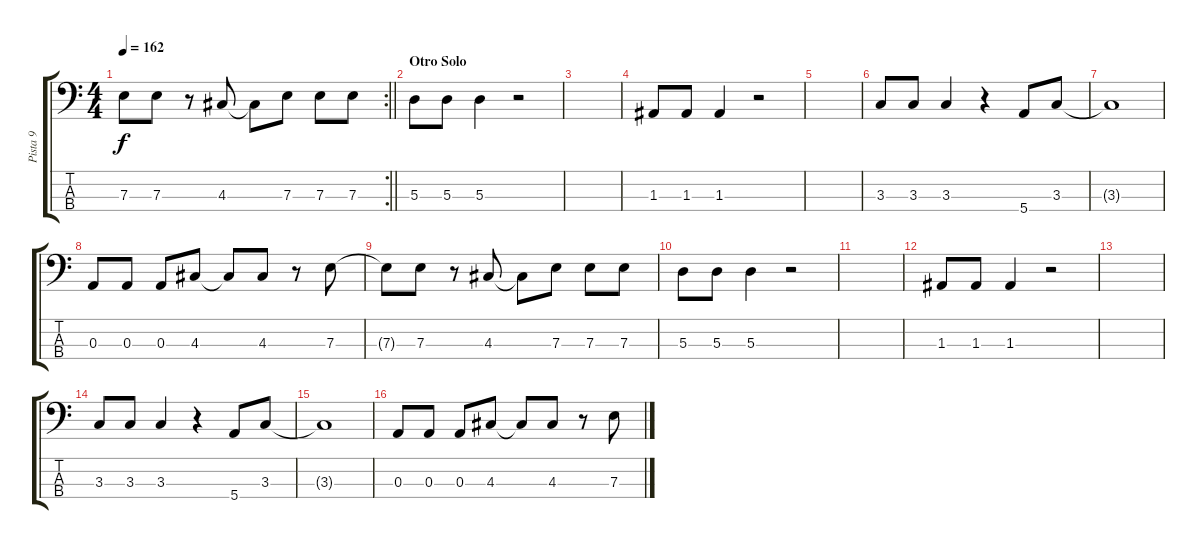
\track ("Pista 9" "Pista 9") {instrument electricbasspick}
\staff {score tabs}
\tuning (G2 D2 A1 E1) {hide}
\rc 2
\ts (4 4)
\tempo 162
\clef f4
\barLineRight lightlight
\ks c
7.3{t}.8{dy f} 7.3.8 r.8 4.3.8 4.3{t}.8 7.3.8 7.3.8 7.3.8 |
\section ("" "Otro Solo")
5.3.8 5.3.8 5.3.4 r.2 |
|
1.3.8 1.3.8 1.3.4 r.2 |
|
3.3.8 3.3.8 3.3.4 r.4 5.4.8 3.3.8 |
3.3{t}.1 |
0.3.8 0.3.8 0.3.8 4.3.8 4.3{t}.8 4.3.8 r.8 7.3.8 |
7.3{t}.8 7.3.8 r.8 4.3.8 4.3{t}.8 7.3.8 7.3.8 7.3.8 |
5.3.8 5.3.8 5.3.4 r.2 |
|
1.3.8 1.3.8 1.3.4 r.2 |
|
3.3.8 3.3.8 3.3.4 r.4 5.4.8 3.3.8 |
3.3{t}.1 |
0.3.8 0.3.8 0.3.8 4.3.8 4.3{t}.8 4.3.8 r.8 7.3.8
